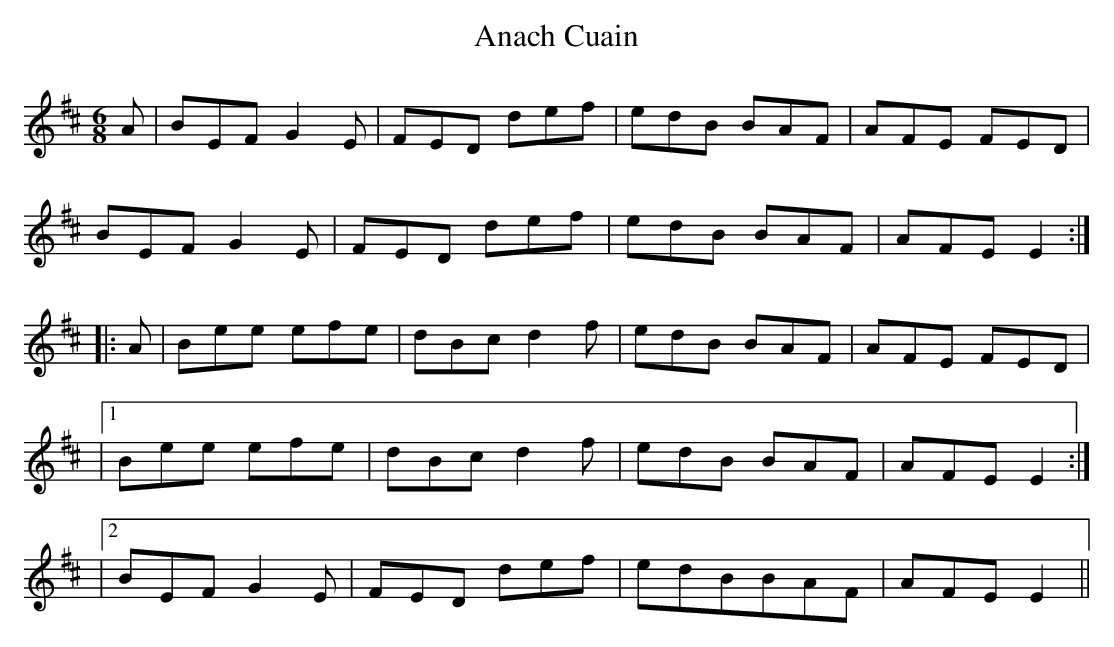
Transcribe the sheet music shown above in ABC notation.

X:1
T:Anach Cuain
M:6/8
L:1/8
K:D
A|BEFG2E|FED def|edB BAF|AFE FED|
BEFG2E|FED def|edB BAF|AFE E2:|
|:A|Bee efe|dBcd2f|edB BAF|AFE FED|
|1Bee efe|dBcd2f|edB BAF|AFEE2:|
|2BEFG2E|FED def|edBBAF|AFE E2||
